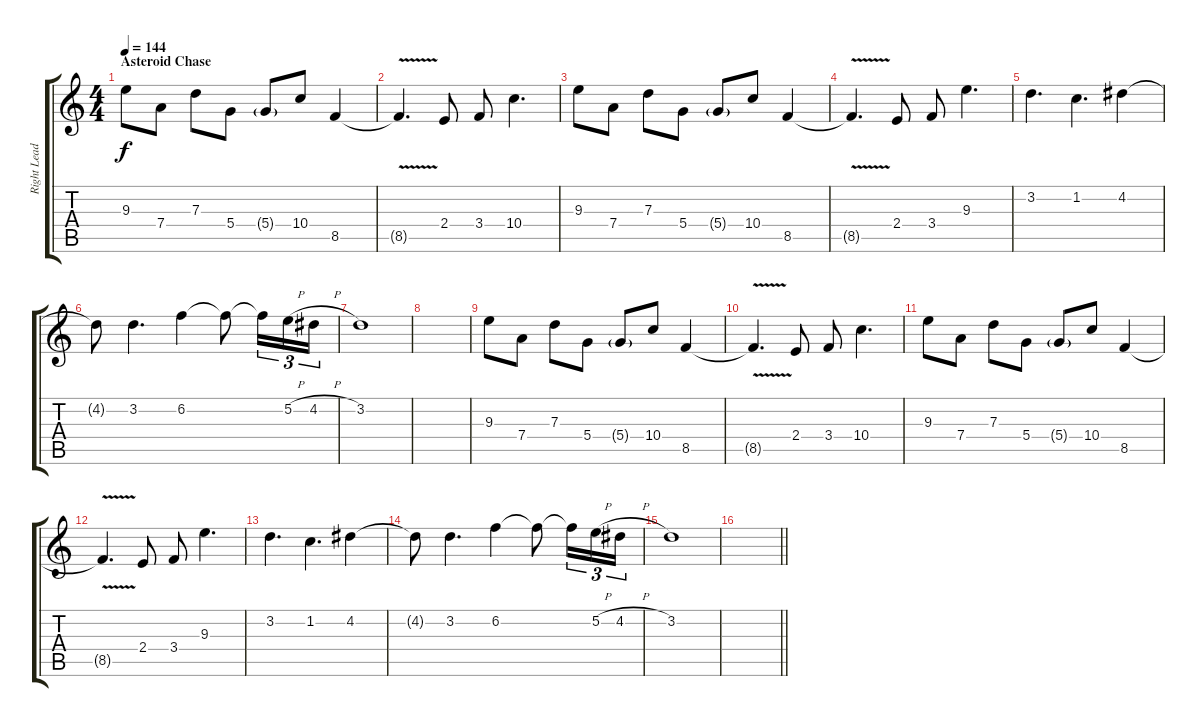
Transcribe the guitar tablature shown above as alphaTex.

\track ("Right Lead" "Right Lead") {instrument distortionguitar}
\staff {score tabs}
\tuning (E4 B3 G3 D3 A2 E2) {hide}
\ts (4 4)
\section ("" "Asteroid Chase")
\tempo 144
\clef g2
\ks c
9.3.8{dy f} 7.4.8 7.3.8 5.4.8 5.4{g}.8 10.4.8 8.5.4 |
8.5{v t}.4{d} 2.4.8 3.4.8 10.4.4{d} |
9.3.8 7.4.8 7.3.8 5.4.8 5.4{g}.8 10.4.8 8.5.4 |
8.5{v t}.4{d} 2.4.8 3.4.8 9.3.4{d} |
3.2.4{d} 1.2.4{d} 4.2.4 |
4.2{t}.8 3.2.4{d} 6.2.4 6.2{t}.8 6.2{t}.16{tu (3 2)} 5.2{h}.16{tu (3 2)} 4.2{h}.16{tu (3 2)} |
3.2.1 |
|
9.3.8 7.4.8 7.3.8 5.4.8 5.4{g}.8 10.4.8 8.5.4 |
8.5{v t}.4{d} 2.4.8 3.4.8 10.4.4{d} |
9.3.8 7.4.8 7.3.8 5.4.8 5.4{g}.8 10.4.8 8.5.4 |
8.5{v t}.4{d} 2.4.8 3.4.8 9.3.4{d} |
3.2.4{d} 1.2.4{d} 4.2.4 |
4.2{t}.8 3.2.4{d} 6.2.4 6.2{t}.8 6.2{t}.16{tu (3 2)} 5.2{h}.16{tu (3 2)} 4.2{h}.16{tu (3 2)} |
3.2.1 |
\barLineRight lightlight
